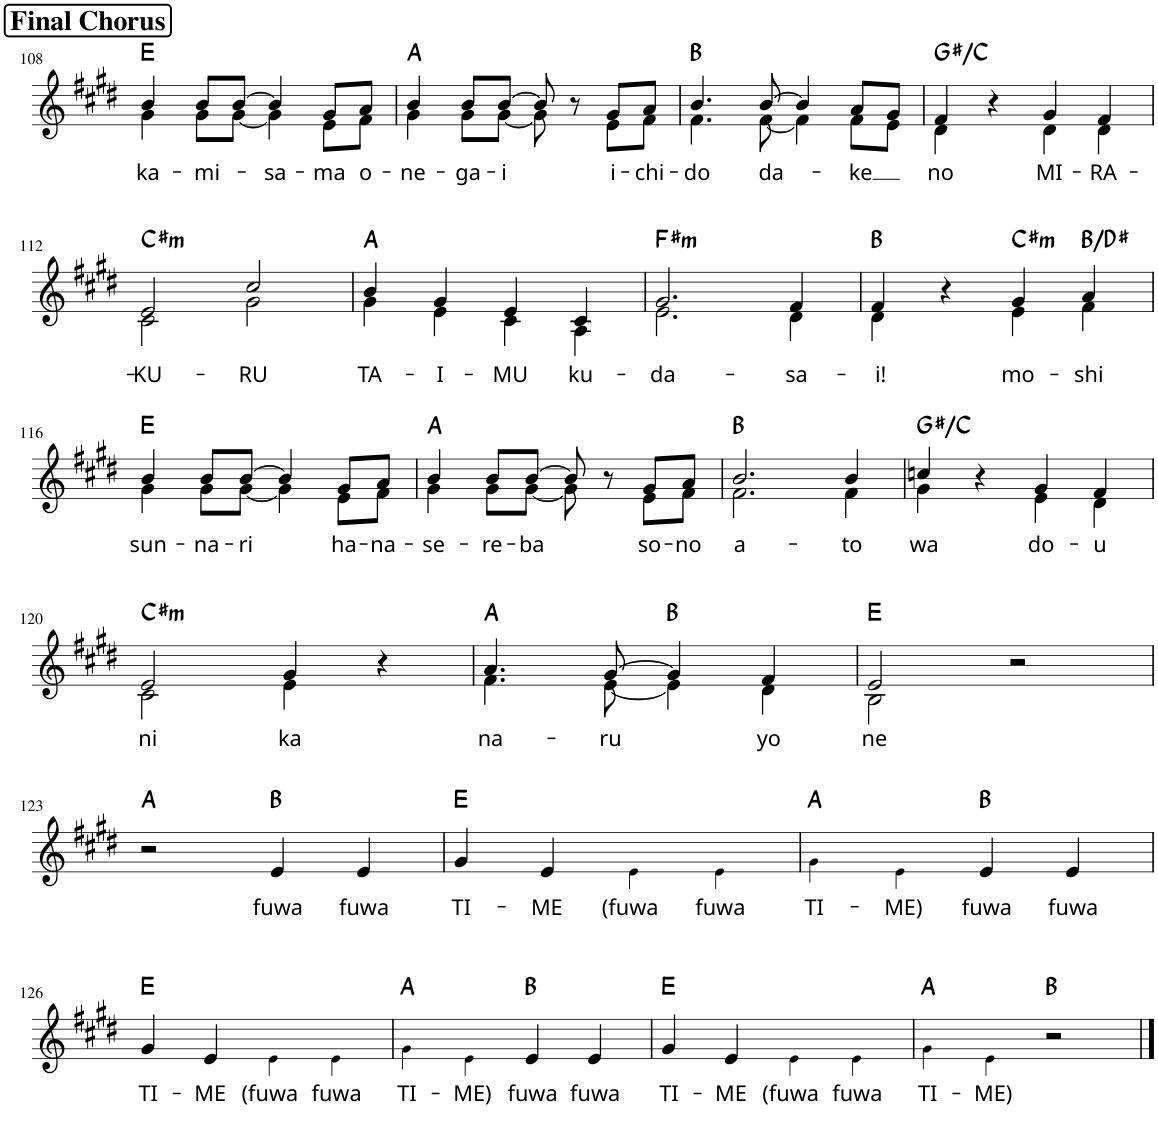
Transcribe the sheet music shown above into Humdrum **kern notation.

**kern	**text	**harte
*part1	*part1	*part1
*staff1	*staff1	*
*I"Vocals	*	*
*I'Voc.	*	*
!!LO:PB:g=z
*clefG2	*	*
*k[f#c#g#d#]	*	*
*M4/4	*	*
!!LO:REH:place=s1:a:B:cj:fs=14:t=Final Chorus
=108	=108	=108
!	!LO:LY:b	!
*^	*	*
4b/	4g#\	ka-	E:maj
!	!	!LO:LY:b	!
8b/L	8g#\L	-mi-	.
[8b/J	[8g#\J	.	.
!	!	!LO:LY:b	!
4b/]	4g#\]	-sa-	.
!	!	!LO:LY:b	!
8g#/L	8e\L	-ma	.
!	!	!LO:LY:b	!
8a/J	8f#\J	o-	.
=109	=109	=109	=109
!	!	!LO:LY:b	!
4b/	4g#\	-ne-	A:maj
!	!	!LO:LY:b	!
8b/L	8g#\L	-ga-	.
!	!	!LO:LY:b	!
[8b/J	[8g#\J	-i	.
8b/]	8g#\]	.	.
8r	8ryy	.	.
!	!	!LO:LY:b	!
8g#/L	8e\L	i-	.
!	!	!LO:LY:b	!
8a/J	8f#\J	-chi-	.
=110	=110	=110	=110
!	!	!LO:LY:b	!
4.b/	4.f#\	-do	B:maj
!	!	!LO:LY:b	!
[8b/	[8f#\	da-	.
4b/]	4f#\]	.	.
!	!	!LO:LY:b	!
8a/L	8f#\L	-ke	.
8g#/J	8e\J	.	.
=111	=111	=111	=111
!	!	!LO:LY:b	!
4f#/	4d#\	no	G#:maj/b4
4r	4ryy	.	.
!	!	!LO:LY:b	!
4g#/	4d#\	MI-	.
!	!	!LO:LY:b	!
4f#/	4d#\	-RA-	.
!!LO:LB:g=z	!!
=112	=112	=112	=112
!	!	!LO:LY:b	!LO:H:kt=m
2e/	2c#\	-KU-	C#:min
!	!	!LO:LY:b	!
2cc#/	2g#\	-RU	.
=113	=113	=113	=113
!	!	!LO:LY:b	!
4b/	4g#\	TA-	A:maj
!	!	!LO:LY:b	!
4g#/	4e\	-I-	.
!	!	!LO:LY:b	!
4e/	4c#\	-MU	.
!	!	!LO:LY:b	!
4c#/	4A\	ku-	.
=114	=114	=114	=114
!	!	!LO:LY:b	!LO:H:kt=m
2.g#/	2.e\	-da-	F#:min
!	!	!LO:LY:b	!
4f#/	4d#\	-sa-	.
=115	=115	=115	=115
!	!	!LO:LY:b	!
4f#/	4d#\	-i!	B:maj
4r	4ryy	.	.
!	!	!LO:LY:b	!LO:H:kt=m
4g#/	4e\	mo-	C#:min
!	!	!LO:LY:b	!
4a/	4f#\	-shi	B:maj/3
!!LO:LB:g=z	!!
=116	=116	=116	=116
!	!	!LO:LY:b	!
4b/	4g#\	sun-	E:maj
!	!	!LO:LY:b	!
8b/L	8g#\L	-na-	.
!	!	!LO:LY:b	!
[8b/J	[8g#\J	-ri	.
4b/]	4g#\]	.	.
!	!	!LO:LY:b	!
8g#/L	8e\L	ha-	.
!	!	!LO:LY:b	!
8a/J	8f#\J	-na-	.
=117	=117	=117	=117
!	!	!LO:LY:b	!
4b/	4g#\	-se-	A:maj
!	!	!LO:LY:b	!
8b/L	8g#\L	-re-	.
!	!	!LO:LY:b	!
[8b/J	[8g#\J	-ba	.
8b/]	8g#\]	.	.
8r	8ryy	.	.
!	!	!LO:LY:b	!
8g#/L	8e\L	so-	.
!	!	!LO:LY:b	!
8a/J	8f#\J	-no	.
=118	=118	=118	=118
!	!	!LO:LY:b	!
2.b/	2.f#\	a-	B:maj
!	!	!LO:LY:b	!
4b/	4f#\	-to	.
=119	=119	=119	=119
!	!	!LO:LY:b	!
4ccn/	4g#\	wa	G#:maj/b4
4r	4ryy	.	.
!	!	!LO:LY:b	!
4g#/	4e\	do-	.
!	!	!LO:LY:b	!
4f#/	4d#\	-u	.
!!LO:LB:g=z	!!
=120	=120	=120	=120
!	!	!LO:LY:b	!LO:H:kt=m
2e/	2c#\	ni	C#:min
!	!	!LO:LY:b	!
4g#/	4e\	ka	.
4r	4ryy	.	.
=121	=121	=121	=121
!	!	!LO:LY:b	!
4.a/	4.f#\	na-	A:maj
!	!	!LO:LY:b	!
[8g#/	[8e\	-ru	.
4g#/]	4e\]	.	B:maj
!	!	!LO:LY:b	!
4f#/	4d#\	yo	.
=122	=122	=122	=122
!	!	!LO:LY:b	!
2e/	2B\	ne	E:maj
2r	2ryy	.	.
*v	*v	*	*
!!LO:LB:g=z
=123	=123	=123
2r	.	A:maj
!	!LO:LY:b	!
4e/	fuwa	B:maj
!	!LO:LY:b	!
4e/	fuwa	.
=124	=124	=124
!	!LO:LY:b	!
4g#/	TI-	E:maj
!	!LO:LY:b	!
4e/	-ME	.
!	!LO:LY:b	!
4e!\	(fuwa	.
!	!LO:LY:b	!
4e!\	fuwa	.
=125	=125	=125
!	!LO:LY:b	!
4g#!\	TI-	A:maj
!	!LO:LY:b	!
4e!\	-ME)	.
!	!LO:LY:b	!
4e/	fuwa	B:maj
!	!LO:LY:b	!
4e/	fuwa	.
!!LO:LB:g=z
=126	=126	=126
!	!LO:LY:b	!
4g#/	TI-	E:maj
!	!LO:LY:b	!
4e/	-ME	.
!	!LO:LY:b	!
4e!\	(fuwa	.
!	!LO:LY:b	!
4e!\	fuwa	.
=127	=127	=127
!	!LO:LY:b	!
4g#!\	TI-	A:maj
!	!LO:LY:b	!
4e!\	-ME)	.
!	!LO:LY:b	!
4e/	fuwa	B:maj
!	!LO:LY:b	!
4e/	fuwa	.
=128	=128	=128
!	!LO:LY:b	!
4g#/	TI-	E:maj
!	!LO:LY:b	!
4e/	-ME	.
!	!LO:LY:b	!
4e!\	(fuwa	.
!	!LO:LY:b	!
4e!\	fuwa	.
=129	=129	=129
!	!LO:LY:b	!
4g#!\	TI-	A:maj
!	!LO:LY:b	!
4e!\	-ME)	.
2r	.	B:maj
==	==	==
*-	*-	*-
